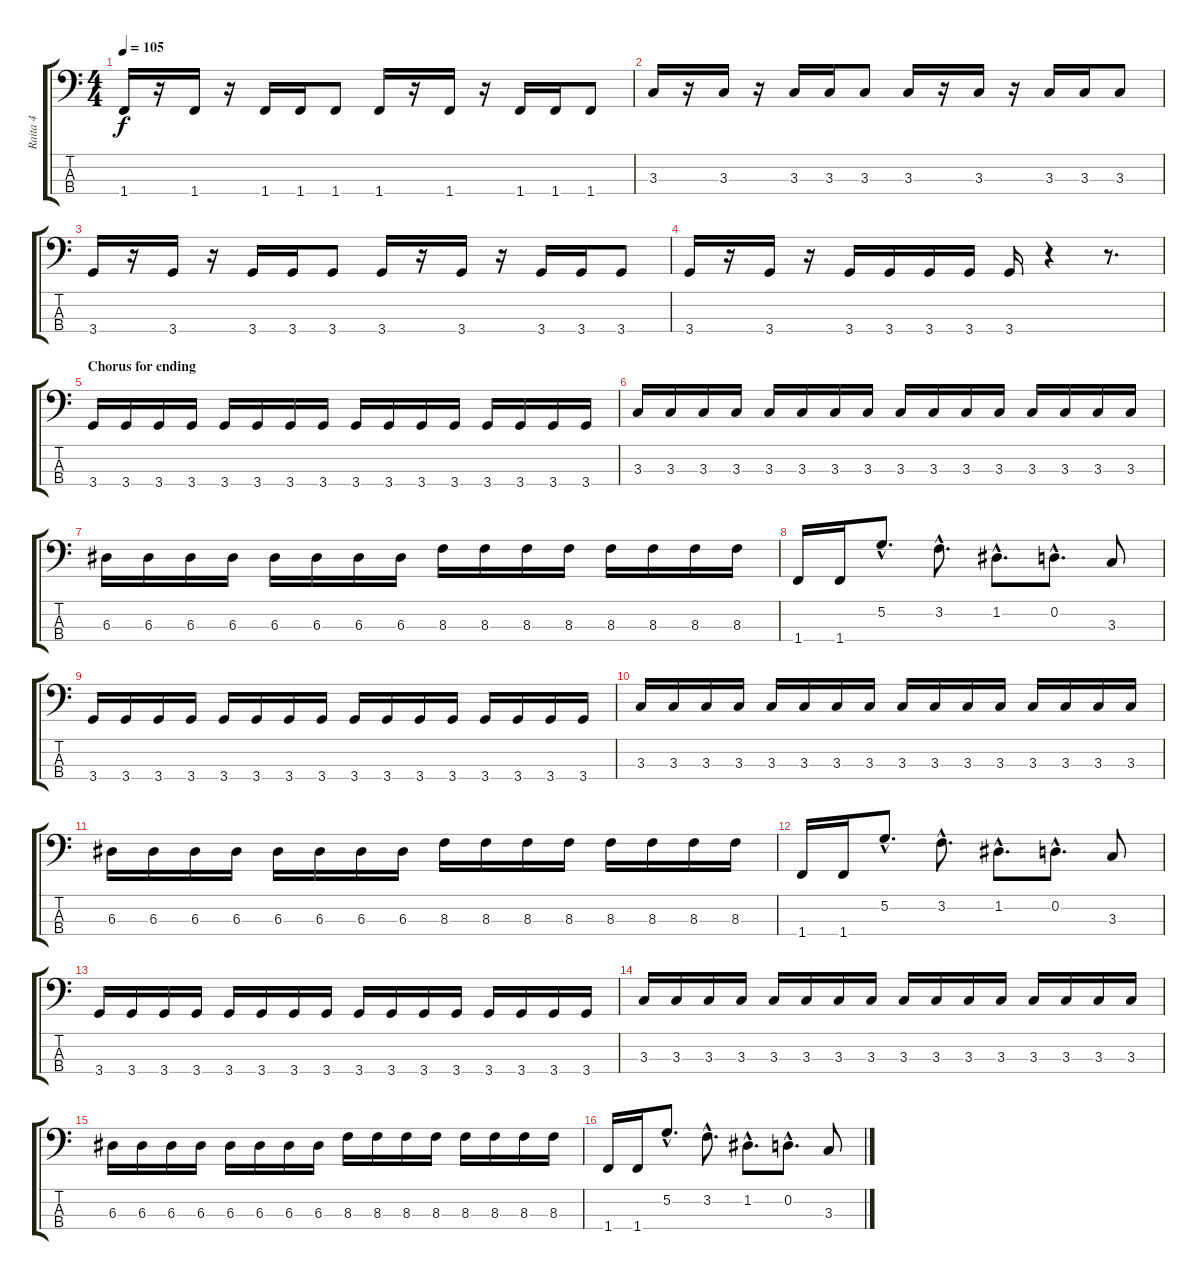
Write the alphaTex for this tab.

\track ("Raita 4" "Raita 4") {instrument electricbassfinger}
\staff {score tabs}
\tuning (G2 D2 A1 E1) {hide}
\ts (4 4)
\tempo 105
\clef f4
\ks c
1.4.16{dy f} r.16 1.4.16 r.16 1.4.16 1.4.16 1.4.8 1.4.16 r.16 1.4.16 r.16 1.4.16 1.4.16 1.4.8 |
3.3.16 r.16 3.3.16 r.16 3.3.16 3.3.16 3.3.8 3.3.16 r.16 3.3.16 r.16 3.3.16 3.3.16 3.3.8 |
3.4.16 r.16 3.4.16 r.16 3.4.16 3.4.16 3.4.8 3.4.16 r.16 3.4.16 r.16 3.4.16 3.4.16 3.4.8 |
3.4.16 r.16 3.4.16 r.16 3.4.16 3.4.16 3.4.16 3.4.16 3.4.16 r.4 r.8{d} |
\section ("" "Chorus for ending")
3.4.16 3.4.16 3.4.16 3.4.16 3.4.16 3.4.16 3.4.16 3.4.16 3.4.16 3.4.16 3.4.16 3.4.16 3.4.16 3.4.16 3.4.16 3.4.16 |
3.3.16 3.3.16 3.3.16 3.3.16 3.3.16 3.3.16 3.3.16 3.3.16 3.3.16 3.3.16 3.3.16 3.3.16 3.3.16 3.3.16 3.3.16 3.3.16 |
6.3.16 6.3.16 6.3.16 6.3.16 6.3.16 6.3.16 6.3.16 6.3.16 8.3.16 8.3.16 8.3.16 8.3.16 8.3.16 8.3.16 8.3.16 8.3.16 |
1.4.16 1.4.16 5.2{hac}.8{d} 3.2{hac}.8{d} 1.2{hac}.8{d} 0.2{hac}.8{d} 3.3.8 |
3.4.16 3.4.16 3.4.16 3.4.16 3.4.16 3.4.16 3.4.16 3.4.16 3.4.16 3.4.16 3.4.16 3.4.16 3.4.16 3.4.16 3.4.16 3.4.16 |
3.3.16 3.3.16 3.3.16 3.3.16 3.3.16 3.3.16 3.3.16 3.3.16 3.3.16 3.3.16 3.3.16 3.3.16 3.3.16 3.3.16 3.3.16 3.3.16 |
6.3.16 6.3.16 6.3.16 6.3.16 6.3.16 6.3.16 6.3.16 6.3.16 8.3.16 8.3.16 8.3.16 8.3.16 8.3.16 8.3.16 8.3.16 8.3.16 |
1.4.16 1.4.16 5.2{hac}.8{d} 3.2{hac}.8{d} 1.2{hac}.8{d} 0.2{hac}.8{d} 3.3.8 |
3.4.16 3.4.16 3.4.16 3.4.16 3.4.16 3.4.16 3.4.16 3.4.16 3.4.16 3.4.16 3.4.16 3.4.16 3.4.16 3.4.16 3.4.16 3.4.16 |
3.3.16 3.3.16 3.3.16 3.3.16 3.3.16 3.3.16 3.3.16 3.3.16 3.3.16 3.3.16 3.3.16 3.3.16 3.3.16 3.3.16 3.3.16 3.3.16 |
6.3.16 6.3.16 6.3.16 6.3.16 6.3.16 6.3.16 6.3.16 6.3.16 8.3.16 8.3.16 8.3.16 8.3.16 8.3.16 8.3.16 8.3.16 8.3.16 |
1.4.16 1.4.16 5.2{hac}.8{d} 3.2{hac}.8{d} 1.2{hac}.8{d} 0.2{hac}.8{d} 3.3.8
